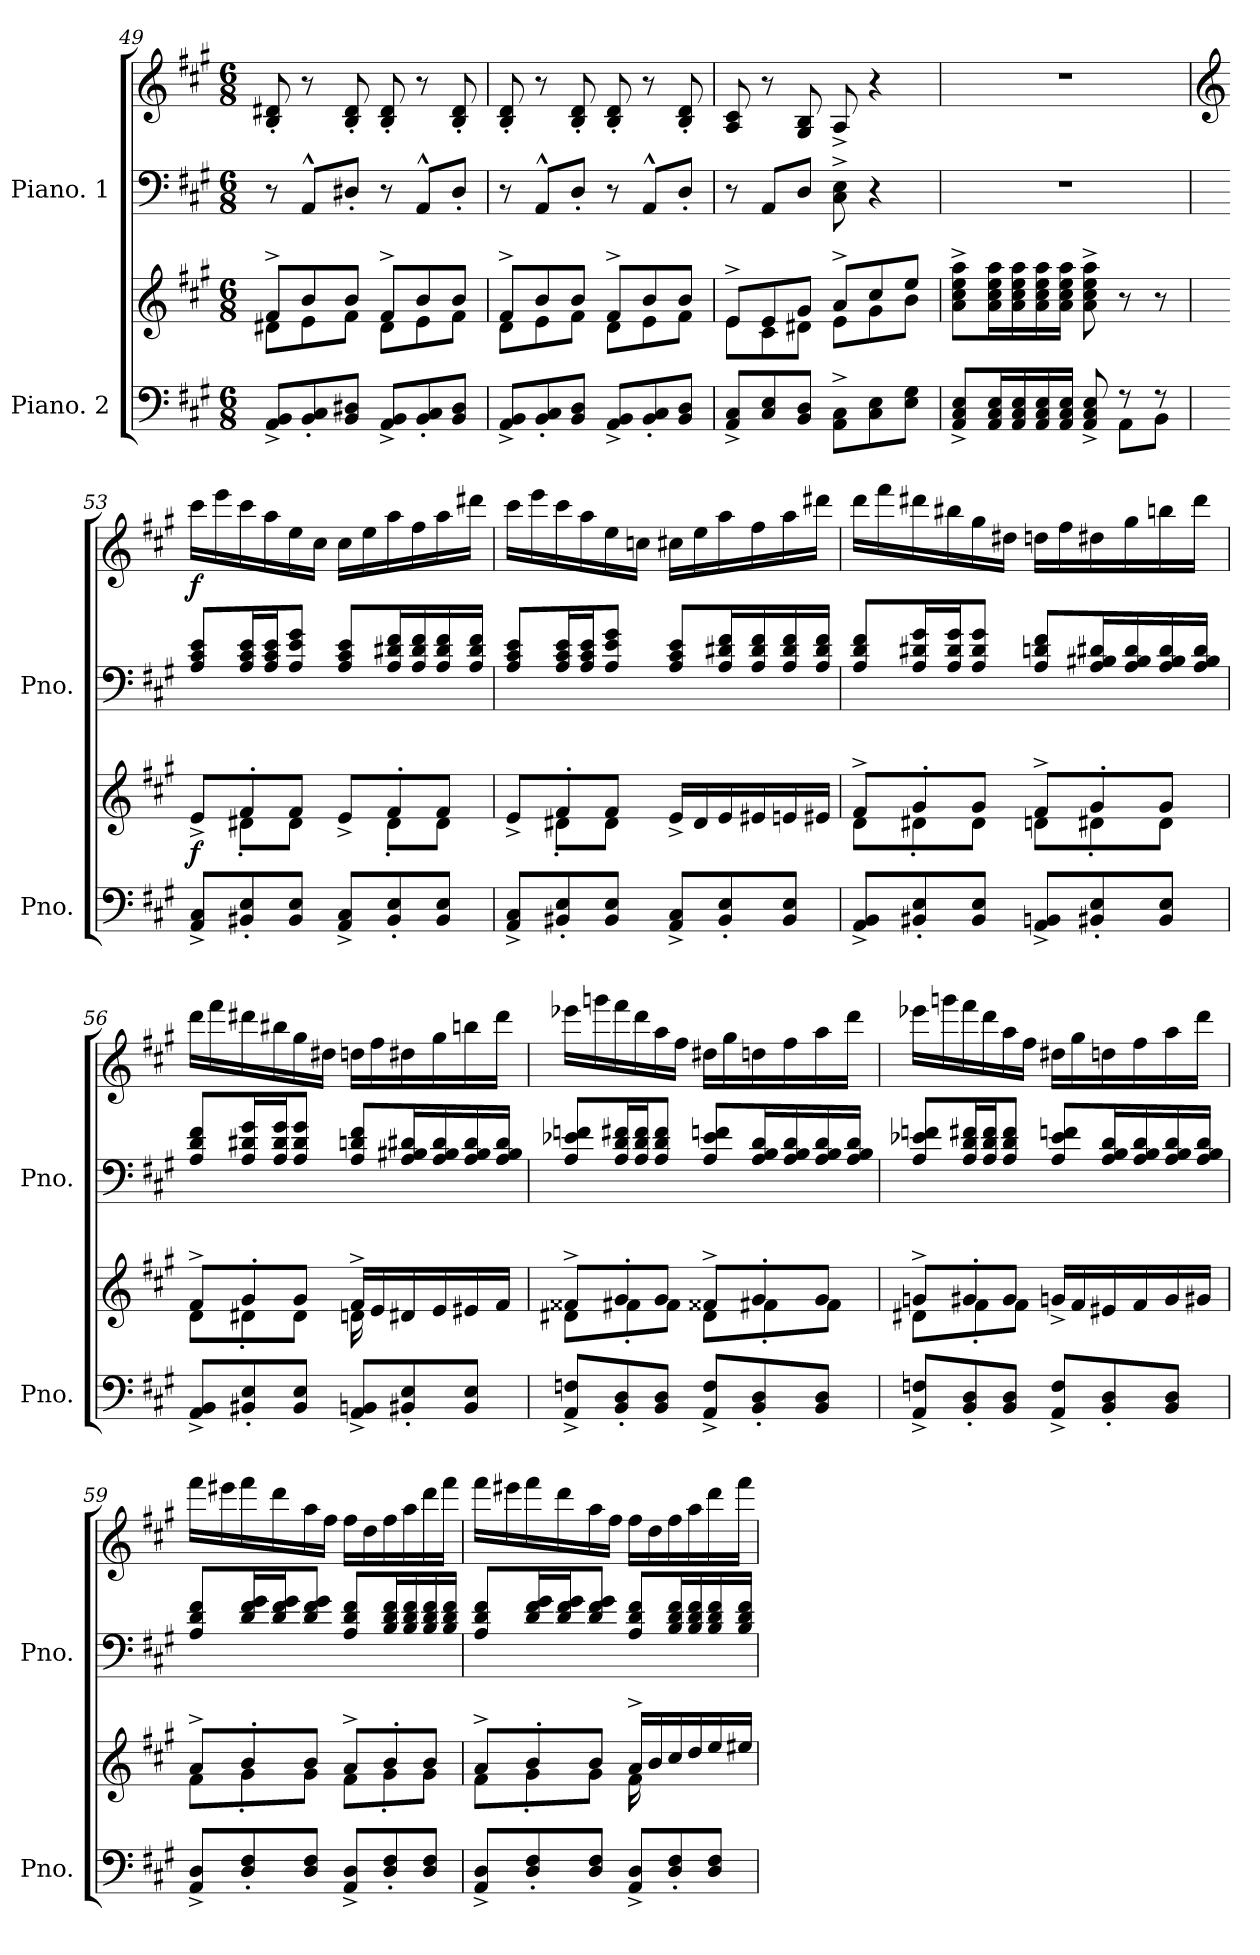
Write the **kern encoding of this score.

**kern	**kern	**dynam	**kern	**kern	**dynam
*part2	*part2	*part2	*part1	*part1	*part1
*staff4	*staff3	*staff3/4	*staff2	*staff1	*staff1/2
*I"Piano. 2	*	*	*I"Piano. 1	*	*
*I'Pno.	*	*	*I'Pno.	*	*
*clefF4	*clefG2	*	*clefF4	*clefG2	*
*k[f#c#g#]	*k[f#c#g#]	*	*k[f#c#g#]	*k[f#c#g#]	*
*M6/8	*M6/8	*	*M6/8	*M6/8	*
=49	=49	=49	=49	=49	=49
*	*^	*	*	*	*
8AA/^ 8BB/^L	8f#^/L	8d#X\L	.	8r	8B/' 8d#X/'	.
8BB/' 8C#/'	8b/	8e\	.	8AA^^/L	8r	.
8BB/ 8D#X/J	8b/J	8f#\J	.	8D#X'/J	8B/' 8d#/'	.
8AA/^ 8BB/^L	8f#^/L	8d#\L	.	8r	8B/' 8d#/'	.
8BB/' 8C#/'	8b/	8e\	.	8AA^^/L	8r	.
8BB/ 8D#/J	8b/J	8f#\J	.	8D#'/J	8B/' 8d#/'	.
!!LO:PB:g=z
=50	=50	=50	=50	=50	=50	=50
8AA/^ 8BB/^L	8f#^/L	8d\L	.	8r	8B/' 8d/'	.
8BB/' 8C#/'	8b/	8e\	.	8AA^^/L	8r	.
8BB/ 8D/J	8b/J	8f#\J	.	8D'/J	8B/' 8d/'	.
8AA/^ 8BB/^L	8f#^/L	8d\L	.	8r	8B/' 8d/'	.
8BB/' 8C#/'	8b/	8e\	.	8AA^^/L	8r	.
8BB/ 8D/J	8b/J	8f#\J	.	8D'/J	8B/' 8d/'	.
=51	=51	=51	=51	=51	=51	=51
8AA/^ 8C#/^L	8e^/L	8e\L	.	8r	8A/ 8c#/	.
8C#/ 8E/	8e/	8c#\	.	8AA/L	8r	.
8BB/ 8D/J	8g#/J	8d#X\J	.	8D/J	8G#/ 8B/	.
8AA\^ 8C#\^L	8a^/L	8e\L	.	8C#\^ 8E\^	8A^/	.
8C#\ 8E\	8cc#/	8g#\	.	4r	4r	.
8E\ 8G#\J	8ee/J	8b\J	.	.	.	.
*	*v	*v	*	*	*	*
=52	=52	=52	=52	=52	=52
*^	*	*	*	*	*
8AA/^ 8C#/^ 8E/^L	2ryy	8a\^ 8cc#\^ 8ee\^ 8aa\^L	.	2.r	2.r	.
16AA/ 16C#/ 16E/L	.	16a\ 16cc#\ 16ee\ 16aa\L	.	.	.	.
16AA/ 16C#/ 16E/	.	16a\ 16cc#\ 16ee\ 16aa\	.	.	.	.
16AA/ 16C#/ 16E/	.	16a\ 16cc#\ 16ee\ 16aa\	.	.	.	.
16AA/ 16C#/ 16E/JJ	.	16a\ 16cc#\ 16ee\ 16aa\JJ	.	.	.	.
8AA/^ 8C#/^ 8E/^	.	8a\^ 8cc#\^ 8ee\^ 8aa\^	.	.	.	.
8r	8AA\L	8r	.	.	.	.
8r	8BB\J	8r	.	.	.	.
*v	*v	*	*	*	*	*
!!LO:LB:g=z
=53	=53	=53	=53	=53	=53
*	*	*	*	*clefG2	*
*^	*^	*	*	*	*
!	!	!	!	!LO:DY:a=2	!	!	!LO:DY:b
*v	*v	*	*	*	*	*	*
8AA/^ 8C#/^L	8e^/L	8ryy	f	8A/ 8c#/ 8e/L	16ccc#\LL	f
.	.	.	.	.	16eee\	.
8BB#X/' 8E/'	8f#'/	8d#X'\L	.	16A/ 16c#/ 16e/L	16ccc#\	.
.	.	.	.	16A/ 16c#/ 16e/J	16aa\	.
8BB#/ 8E/J	8f#/J	8d#\J	.	8A/ 8e/ 8g#/J	16ee\	.
.	.	.	.	.	16cc#\JJ	.
8AA/^ 8C#/^L	8e^/L	8ryy	.	8A/ 8c#/ 8e/L	16cc#\LL	.
.	.	.	.	.	16ee\	.
8BB#/' 8E/'	8f#'/	8d#'\L	.	16A/ 16d#X/ 16f#/L	16aa\	.
.	.	.	.	16A/ 16d#/ 16f#/	16ff#\	.
8BB#/ 8E/J	8f#/J	8d#\J	.	16A/ 16d#/ 16f#/	16aa\	.
.	.	.	.	16A/ 16d#/ 16f#/JJ	16ddd#X\JJ	.
=54	=54	=54	=54	=54	=54	=54
8AA/^ 8C#/^L	8e^/L	8ryy	.	8A/ 8c#/ 8e/L	16ccc#\LL	.
.	.	.	.	.	16eee\	.
8BB#X/' 8E/'	8f#'/	8d#X'\L	.	16A/ 16c#/ 16e/L	16ccc#\	.
.	.	.	.	16A/ 16c#/ 16e/J	16aa\	.
8BB#/ 8E/J	8f#/J	8d#\J	.	8A/ 8e/ 8g#/J	16ee\	.
.	.	.	.	.	16ccn\JJ	.
8AA/^ 8C#/^L	16e^/LL	4.ryy	.	8A/ 8c#/ 8e/L	16cc#X\LL	.
.	16d#/	.	.	.	16ee\	.
8BB#/' 8E/'	16e/	.	.	16A/ 16d#X/ 16f#/L	16aa\	.
.	16e#X/	.	.	16A/ 16d#/ 16f#/	16ff#\	.
8BB#/ 8E/J	16en/	.	.	16A/ 16d#/ 16f#/	16aa\	.
.	16e#X/JJ	.	.	16A/ 16d#/ 16f#/JJ	16ddd#X\JJ	.
!!LO:LB:g=z
=55	=55	=55	=55	=55	=55	=55
8AA/^ 8BB/^L	8f#^/L	8d\L	.	8A/ 8d/ 8f#/L	16ddd\LL	.
.	.	.	.	.	16fff#\	.
8BB#X/' 8E/'	8g#'/	8d#X'\	.	16A/ 16d#X/ 16g#/L	16ddd#X\	.
.	.	.	.	16A/ 16d#/ 16g#/J	16bb#X\	.
8BB#/ 8E/J	8g#/J	8d#\J	.	8A/ 8d#/ 8g#/J	16gg#\	.
.	.	.	.	.	16dd#X\JJ	.
8AA/^ 8BBn/^L	8f#^/L	8dn\L	.	8A/ 8dn/ 8f#/L	16ddn\LL	.
.	.	.	.	.	16ff#\	.
8BB#X/' 8E/'	8g#'/	8d#X'\	.	16A/ 16B#X/ 16d#X/L	16dd#X\	.
.	.	.	.	16A/ 16B#/ 16d#/	16gg#\	.
8BB#/ 8E/J	8g#/J	8d#\J	.	16A/ 16B#/ 16d#/	16bbn\	.
.	.	.	.	16A/ 16B#/ 16d#/JJ	16ddd#\JJ	.
=56	=56	=56	=56	=56	=56	=56
8AA/^ 8BB/^L	8f#^/L	8d\L	.	8A/ 8d/ 8f#/L	16ddd\LL	.
.	.	.	.	.	16fff#\	.
8BB#X/' 8E/'	8g#'/	8d#X'\	.	16A/ 16d#X/ 16g#/L	16ddd#X\	.
.	.	.	.	16A/ 16d#/ 16g#/J	16bb#X\	.
8BB#/ 8E/J	8g#/J	8d#\J	.	8A/ 8d#/ 8g#/J	16gg#\	.
.	.	.	.	.	16dd#X\JJ	.
8AA/^ 8BBn/^L	16f#^/LL	16dn\	.	8A/ 8dn/ 8f#/L	16ddn\LL	.
.	16e/	4ryy	.	.	16ff#\	.
8BB#X/' 8E/'	16d#X/	.	.	16A/ 16B#X/ 16d#X/L	16dd#X\	.
.	16e/	.	.	16A/ 16B#/ 16d#/	16gg#\	.
8BB#/ 8E/J	16e#X/	.	.	16A/ 16B#/ 16d#/	16bbn\	.
.	16f#/JJ	16ryy	.	16A/ 16B#/ 16d#/JJ	16ddd#\JJ	.
!!LO:PB:g=z
=57	=57	=57	=57	=57	=57	=57
8AA/^ 8Fn/^L	8f##X^/L	8d#X\L	.	8A/ 8e-X/ 8fn/L	16eee-X\LL	.
.	.	.	.	.	16gggn\	.
8BB/' 8D/'	8g#'/	8f#X'\	.	16A/ 16d/ 16f#X/L	16fff#\	.
.	.	.	.	16A/ 16d/ 16f#/J	16ddd\	.
8BB/ 8D/J	8g#/J	8f#\J	.	8A/ 8d/ 8f#/J	16aa\	.
.	.	.	.	.	16ff#\JJ	.
8AA/^ 8F/^L	8f##X^/L	8d#\L	.	8A/ 8e-/ 8fn/L	16dd#X\LL	.
.	.	.	.	.	16gg#\	.
8BB/' 8D/'	8g#'/	8f#X'\	.	16A/ 16B/ 16d/L	16ddn\	.
.	.	.	.	16A/ 16B/ 16d/	16ff#\	.
8BB/ 8D/J	8g#/J	8f#\J	.	16A/ 16B/ 16d/	16aa\	.
.	.	.	.	16A/ 16B/ 16d/JJ	16ddd\JJ	.
=58	=58	=58	=58	=58	=58	=58
8AA/^ 8Fn/^L	8gn^/L	8d#X\L	.	8A/ 8e-X/ 8fn/L	16eee-X\LL	.
.	.	.	.	.	16gggn\	.
8BB/' 8D/'	8g#X'/	8f#'\	.	16A/ 16d/ 16f#X/L	16fff#\	.
.	.	.	.	16A/ 16d/ 16f#/J	16ddd\	.
8BB/ 8D/J	8g#/J	8f#\J	.	8A/ 8d/ 8f#/J	16aa\	.
.	.	.	.	.	16ff#\JJ	.
8AA/^ 8F/^L	16gn^/LL	4.ryy	.	8A/ 8e-/ 8fn/L	16dd#X\LL	.
.	16f#/	.	.	.	16gg#\	.
8BB/' 8D/'	16e#X/	.	.	16A/ 16B/ 16d/L	16ddn\	.
.	16f#/	.	.	16A/ 16B/ 16d/	16ff#\	.
8BB/ 8D/J	16g/	.	.	16A/ 16B/ 16d/	16aa\	.
.	16g#X/JJ	.	.	16A/ 16B/ 16d/JJ	16ddd\JJ	.
!!LO:LB:g=z
=59	=59	=59	=59	=59	=59	=59
8AA/^ 8D/^L	8a^/L	8f#\L	.	8A/ 8d/ 8f#/L	16fff#\LL	.
.	.	.	.	.	16eee#X\	.
8D/' 8F#/'	8b'/	8g#'\	.	16d/ 16f#/ 16g#/L	16fff#\	.
.	.	.	.	16d/ 16f#/ 16g#/J	16ddd\	.
8D/ 8F#/J	8b/J	8g#\J	.	8d/ 8f#/ 8g#/J	16aa\	.
.	.	.	.	.	16ff#\JJ	.
8AA/^ 8D/^L	8a^/L	8f#\L	.	8A/ 8d/ 8f#/L	16ff#\LL	.
.	.	.	.	.	16dd\	.
8D/' 8F#/'	8b'/	8g#'\	.	16B/ 16d/ 16f#/L	16ff#\	.
.	.	.	.	16B/ 16d/ 16f#/	16aa\	.
8D/ 8F#/J	8b/J	8g#\J	.	16B/ 16d/ 16f#/	16ddd\	.
.	.	.	.	16B/ 16d/ 16f#/JJ	16fff#\JJ	.
=60	=60	=60	=60	=60	=60	=60
8AA/^ 8D/^L	8a^/L	8f#\L	.	8A/ 8d/ 8f#/L	16fff#\LL	.
.	.	.	.	.	16eee#X\	.
8D/' 8F#/'	8b'/	8g#'\	.	16d/ 16f#/ 16g#/L	16fff#\	.
.	.	.	.	16d/ 16f#/ 16g#/J	16ddd\	.
8D/ 8F#/J	8b/J	8g#\J	.	8d/ 8f#/ 8g#/J	16aa\	.
.	.	.	.	.	16ff#\JJ	.
8AA/^ 8D/^L	16a^/LL	16f#\	.	8A/ 8d/ 8f#/L	16ff#\LL	.
.	16b/	4ryy	.	.	16dd\	.
8D/' 8F#/'	16cc#/	.	.	16B/ 16d/ 16f#/L	16ff#\	.
.	16dd/	.	.	16B/ 16d/ 16f#/	16aa\	.
8D/ 8F#/J	16ee/	.	.	16B/ 16d/ 16f#/	16ddd\	.
.	16ee#X/JJ	16ryy	.	16B/ 16d/ 16f#/JJ	16fff#\JJ	.
*	*v	*v	*	*	*	*
=	=	=	=	=	=
*-	*-	*-	*-	*-	*-
